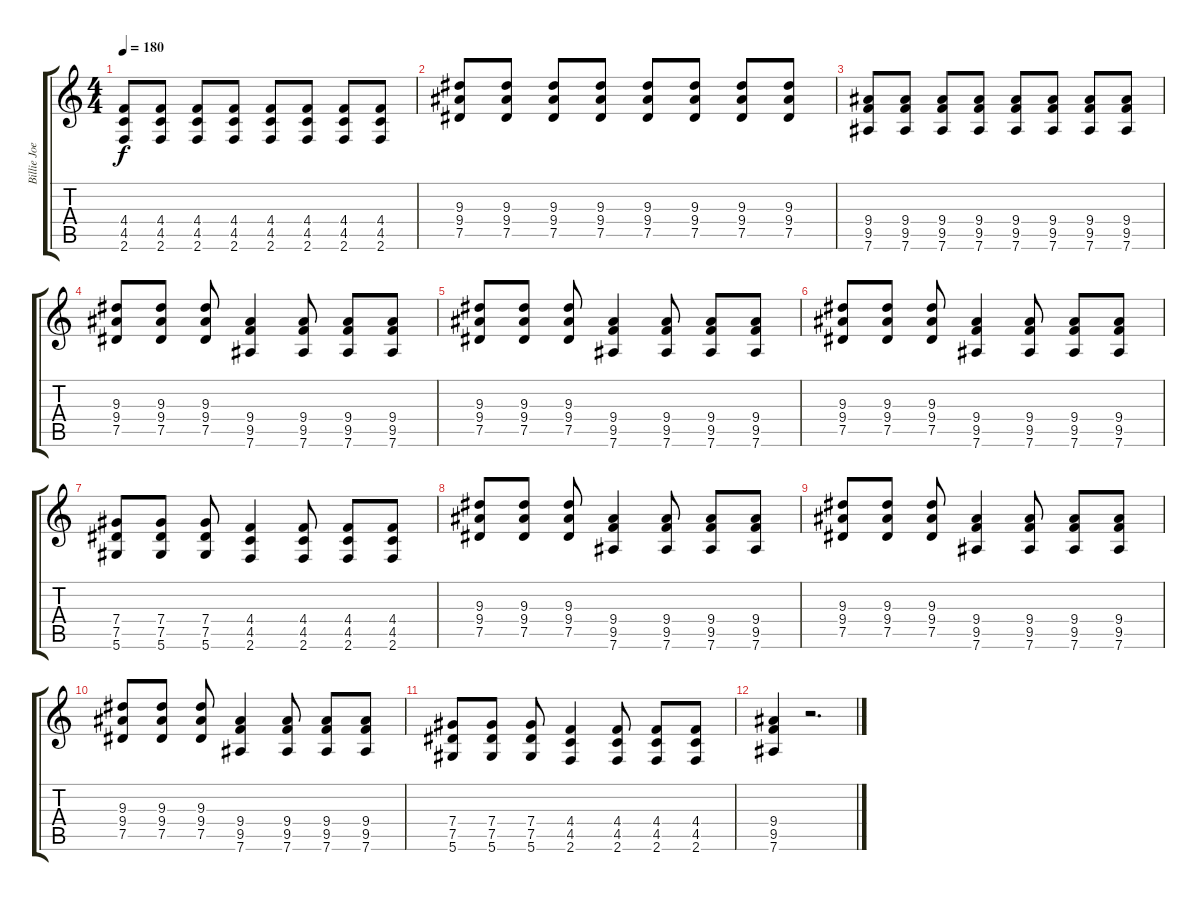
\track ("Billie Joe (Guitar)" "Billie Joe") {instrument overdrivenguitar}
\staff {score tabs}
\tuning (Eb4 Bb3 Gb3 Db3 Ab2 Eb2) {hide}
\ts (4 4)
\tempo 180
\clef g2
\ks c
(4.4 4.5 2.6).8{dy f} (4.4 4.5 2.6).8 (4.4 4.5 2.6).8 (4.4 4.5 2.6).8 (4.4 4.5 2.6).8 (4.4 4.5 2.6).8 (4.4 4.5 2.6).8 (4.4 4.5 2.6).8 |
(9.3 9.4 7.5).8 (9.3 9.4 7.5).8 (9.3 9.4 7.5).8 (9.3 9.4 7.5).8 (9.3 9.4 7.5).8 (9.3 9.4 7.5).8 (9.3 9.4 7.5).8 (9.3 9.4 7.5).8 |
(9.4 9.5 7.6).8 (9.4 9.5 7.6).8 (9.4 9.5 7.6).8 (9.4 9.5 7.6).8 (9.4 9.5 7.6).8 (9.4 9.5 7.6).8 (9.4 9.5 7.6).8 (9.4 9.5 7.6).8 |
(9.3 9.4 7.5).8 (9.3 9.4 7.5).8 (9.3 9.4 7.5).8 (9.4 9.5 7.6).4 (9.4 9.5 7.6).8 (9.4 9.5 7.6).8 (9.4 9.5 7.6).8 |
(9.3 9.4 7.5).8 (9.3 9.4 7.5).8 (9.3 9.4 7.5).8 (9.4 9.5 7.6).4 (9.4 9.5 7.6).8 (9.4 9.5 7.6).8 (9.4 9.5 7.6).8 |
(9.3 9.4 7.5).8 (9.3 9.4 7.5).8 (9.3 9.4 7.5).8 (9.4 9.5 7.6).4 (9.4 9.5 7.6).8 (9.4 9.5 7.6).8 (9.4 9.5 7.6).8 |
(7.4 7.5 5.6).8 (7.4 7.5 5.6).8 (7.4 7.5 5.6).8 (4.4 4.5 2.6).4 (4.4 4.5 2.6).8 (4.4 4.5 2.6).8 (4.4 4.5 2.6).8 |
(9.3 9.4 7.5).8 (9.3 9.4 7.5).8 (9.3 9.4 7.5).8 (9.4 9.5 7.6).4 (9.4 9.5 7.6).8 (9.4 9.5 7.6).8 (9.4 9.5 7.6).8 |
(9.3 9.4 7.5).8 (9.3 9.4 7.5).8 (9.3 9.4 7.5).8 (9.4 9.5 7.6).4 (9.4 9.5 7.6).8 (9.4 9.5 7.6).8 (9.4 9.5 7.6).8 |
(9.3 9.4 7.5).8 (9.3 9.4 7.5).8 (9.3 9.4 7.5).8 (9.4 9.5 7.6).4 (9.4 9.5 7.6).8 (9.4 9.5 7.6).8 (9.4 9.5 7.6).8 |
(7.4 7.5 5.6).8 (7.4 7.5 5.6).8 (7.4 7.5 5.6).8 (4.4 4.5 2.6).4 (4.4 4.5 2.6).8 (4.4 4.5 2.6).8 (4.4 4.5 2.6).8 |
(9.4 9.5 7.6).4 r.2{d}
